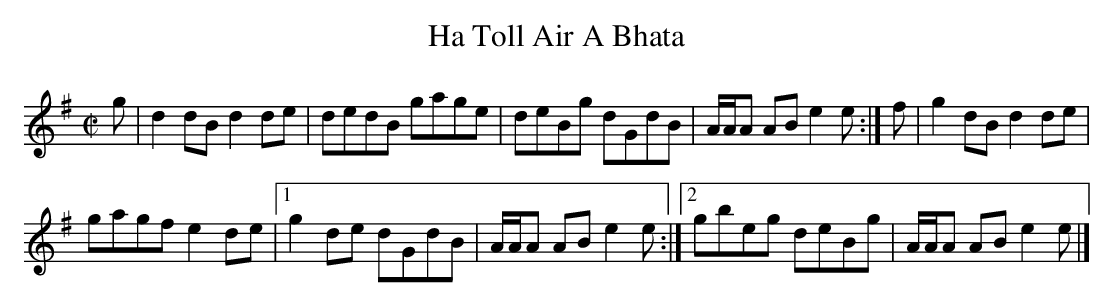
X:1
T:Ha Toll Air A Bhata
M:C|
L:1/8
K:G
g|d2dB d2de|dedB gage|   deBg dGdB|A/A/A AB e2e:|\
f|g2dB d2de|
gagf e2de|[1 g2de dGdB|A/A/A AB e2e:|\
[2 gbeg deBg|A/A/A AB e2e|]
